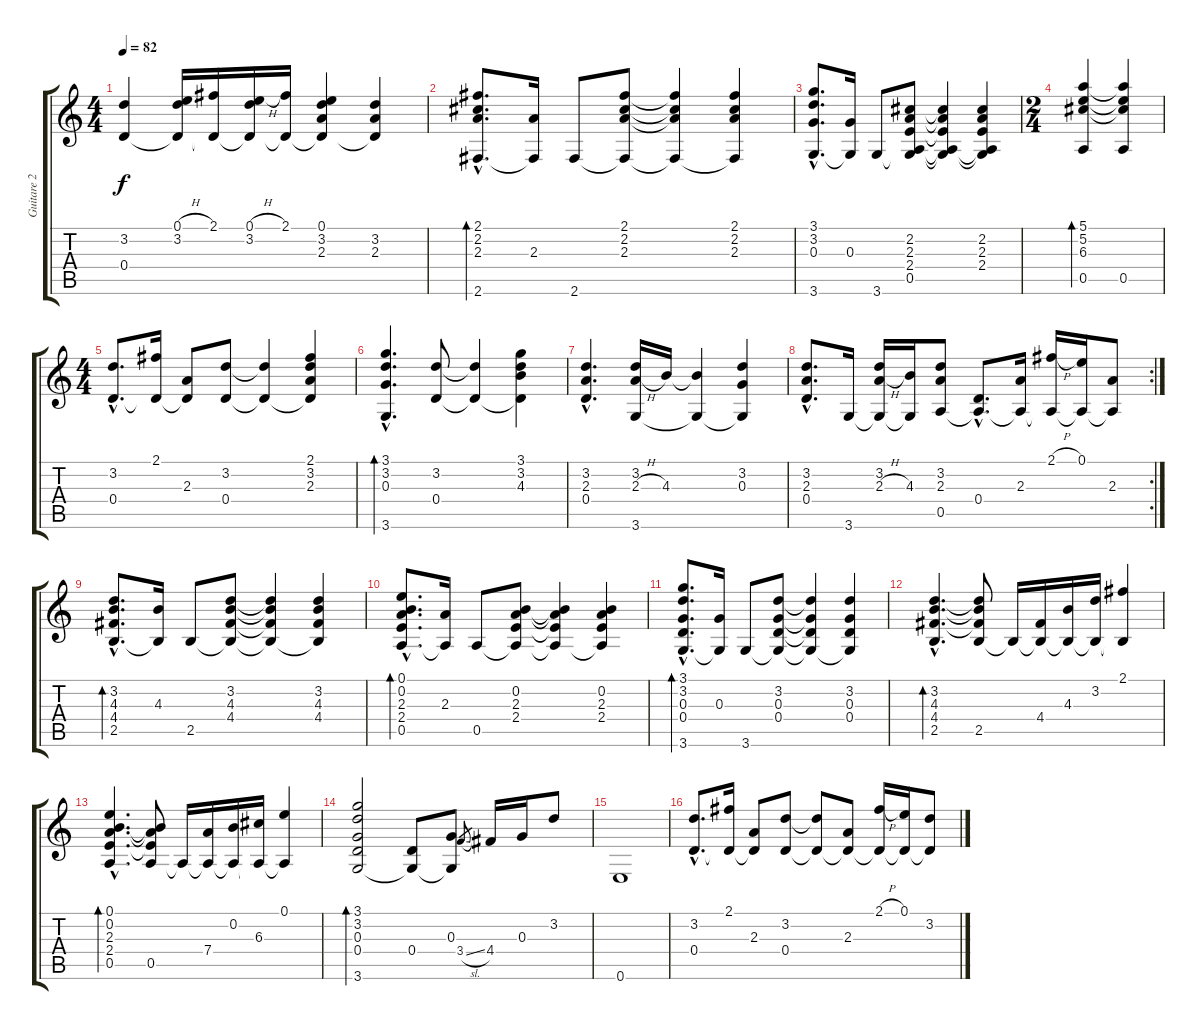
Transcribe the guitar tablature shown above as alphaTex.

\track ("Guitare 2" "Guitare 2") {instrument acousticguitarsteel}
\staff {score tabs}
\tuning (E4 B3 G3 D3 A2 E2) {hide}
\ts (4 4)
\tempo 82
\clef g2
\ks c
(3.2 0.4).4{dy f} (0.1{h} 3.2 0.4{t}).16 (2.1 0.4{t}).16 (0.1{h} 3.2 0.4{t}).16 (2.1 0.4{t}).16 (0.1 3.2 2.3 0.4{t}).4 (3.2 2.3 0.4{t}).4 |
(2.1{hac} 2.2{hac} 2.3{hac} 2.6{hac}).8{d bd 120} (2.3 2.6{t}).16 2.6.8 (2.1 2.2 2.3 2.6{t}).8 (2.1{t} 2.2{t} 2.3{t} 2.6{t}).4 (2.1 2.2 2.3 2.6{t}).4 |
(3.1{hac} 3.2{hac} 0.3{hac} 3.6{hac}).8{d} (0.3 3.6{t}).16 3.6.8 (2.2 2.3 2.4 0.5 3.6{t}).8 (2.2{t} 2.3{t} 2.4{t} 0.5{t} 3.6{t}).4 (2.2 2.3 2.4 0.5{t} 3.6{t}).4 |
\ts (2 4)
(5.1 5.2 6.3 0.5).4{bd 120} (5.1{t} 5.2{t} 6.3{t} 0.5).4 |
\ts (4 4)
(3.2{hac} 0.4{hac}).8{d} (2.1 0.4{t}).16 (2.3 0.4{t}).8 (3.2 0.4).8 (3.2{t} 0.4{t}).4 (2.1 3.2 2.3 0.4{t}).4 |
(3.1{hac} 3.2{hac} 0.3{hac} 3.6{hac}).4{d bd 120} (3.2 0.4).8 (3.2{t} 0.4{t}).4 (3.1 3.2 4.3 0.4{t}).4 |
(3.2{hac} 2.3{hac} 0.4{hac}).4{d} (3.2 2.3{h} 3.6).16 4.3.16 (4.3{t} 3.6{t}).4 (3.2 0.3 3.6{t}).4 |
\rc 2
(3.2{hac} 2.3{hac} 0.4{hac}).8{d} 3.6.16 (3.2 2.3{h} 3.6{t}).16 (4.3 3.6{t}).16 (3.2 2.3 0.5).8 (0.4{hac} 0.5{hac t}).8{d} (2.3 0.5{t}).16 (2.1{h} 0.5{t}).16 (0.1 0.5{t}).16 (2.3 0.5{t}).8 |
(3.2{hac} 4.3{hac} 4.4{hac} 2.5{hac}).8{d bd 120} (4.3 2.5{t}).16 2.5.8 (3.2 4.3 4.4 2.5{t}).8 (3.2{t} 4.3{t} 4.4{t} 2.5{t}).4 (3.2 4.3 4.4 2.5{t}).4 |
(0.1{hac} 0.2{hac} 2.3{hac} 2.4{hac} 0.5{hac}).8{d bd 120} (2.3 0.5{t}).16 0.5.8 (0.2 2.3 2.4 0.5{t}).8 (0.2{t} 2.3{t} 2.4{t} 0.5{t}).4 (0.2 2.3 2.4 0.5{t}).4 |
(3.1{hac} 3.2{hac} 0.3{hac} 0.4{hac} 3.6{hac}).8{d bd 120} (0.3 3.6{t}).16 3.6.8 (3.2 0.3 0.4 3.6{t}).8 (3.2{t} 0.3{t} 0.4{t} 3.6{t}).4 (3.2 0.3 0.4 3.6{t}).4 |
(3.2{hac} 4.3{hac} 4.4{hac} 2.5{hac}).4{d bd 120} (3.2{t} 4.3{t} 4.4{t} 2.5).8 2.5{t}.16 (4.4 2.5{t}).16 (4.3 2.5{t}).16 (3.2 2.5{t}).16 (2.1 2.5{t}).4 |
(0.1{hac} 0.2{hac} 2.3{hac} 2.4{hac} 0.5{hac}).4{d bd 120} (0.2{t} 2.3{t} 2.4{t} 0.5).8 0.5{t}.16 (7.4 0.5{t}).16 (0.2 0.5{t}).16 (6.3 0.5{t}).16 (0.1 0.5{t}).4 |
(3.1 3.2 0.3 0.4 3.6).2{bd 120} (0.4 3.6{t}).8 (0.3 3.6{t}).8 3.4{sl}.8{gr} 4.4.16 0.3.16 3.2.8 |
0.6.1 |
(3.2{hac} 0.4{hac}).8{d} (2.1 0.4{t}).16 (2.3 0.4{t}).8 (3.2 0.4).8 (3.2{t} 0.4{t}).8 (2.3 0.4{t}).8 (2.1{h} 0.4{t}).16 (0.1 0.4{t}).16 (3.2 0.4{t}).8
